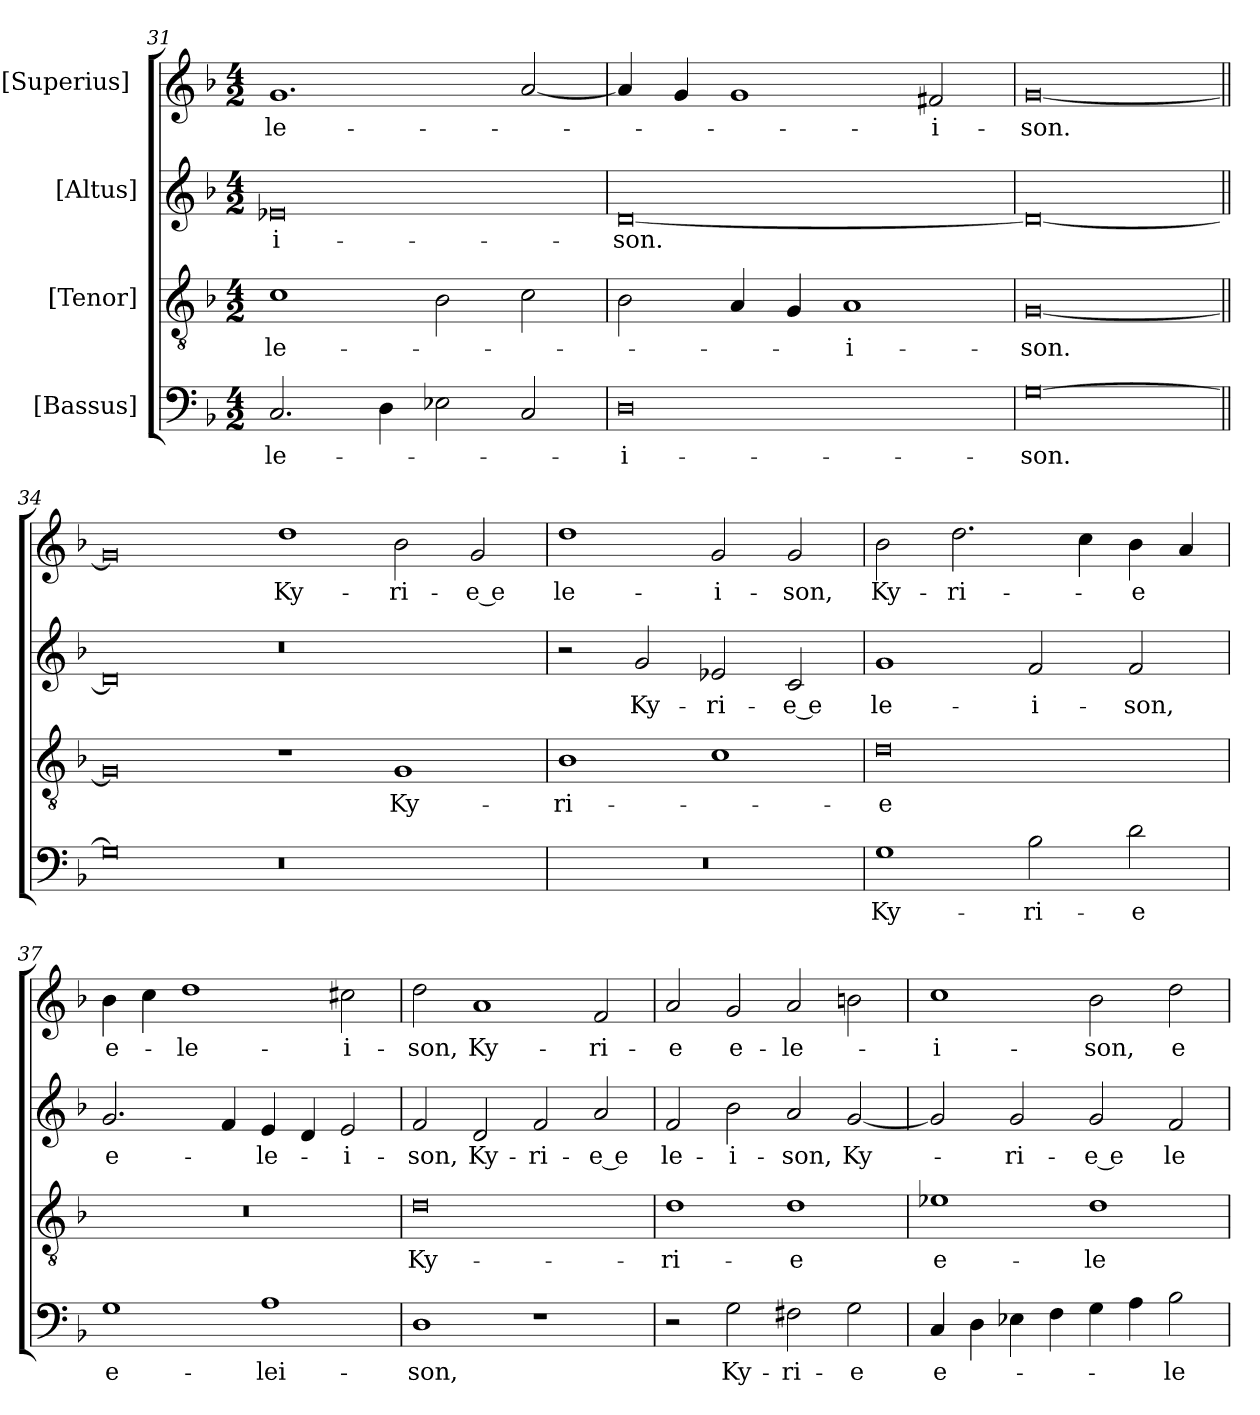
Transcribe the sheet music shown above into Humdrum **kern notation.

**kern	**text	**kern	**text	**kern	**text	**kern	**text
*part4	*part4	*part3	*part3	*part2	*part2	*part1	*part1
*staff4	*staff4	*staff3	*staff3	*staff2	*staff2	*staff1	*staff1
*I"[Bassus]	*	*I"[Tenor]	*	*I"[Altus]	*	*I"[Superius] 	*
*clefF4	*	*clefGv2	*	*clefG2	*	*clefG2	*
*k[b-]	*	*k[b-]	*	*k[b-]	*	*k[b-]	*
*M4/2	*	*M4/2	*	*M4/2	*	*M4/2	*
=31	=31	=31	=31	=31	=31	=31	=31
2.C/	-le-	1c\	-le-	0e-X/	-i-	1.g/	-le-
4D\	.	.	.	.	.	.	.
2E-X\	.	2B-\	.	.	.	.	.
2C/	.	2c\	.	.	.	[2a/	.
=32	=32	=32	=32	=32	=32	=32	=32
0D\	-i-	2B-\	.	[0d/	-son.	4a/]	.
.	.	.	.	.	.	4g/	.
.	.	4A/	.	.	.	1g/	.
.	.	4G/	.	.	.	.	.
.	.	1A/	-i-	.	.	.	.
.	.	.	.	.	.	2f#X/	-i-
=33	=33	=33	=33	=33	=33	=33	=33
[0G\	-son.	[0G/	-son.	0d/_	.	[0g/	-son.
=34||	=34||	=34||	=34||	=34||	=34||	=34||	=34||
0G\]	.	0G/]	.	0d/]	.	0g/]	.
0r	.	1r	.	0r	.	1dd\	Ky-
.	.	1G/	Ky-	.	.	2b-\	-ri-
.	.	.	.	.	.	2g/	-e e
=35	=35	=35	=35	=35	=35	=35	=35
0r	.	1B-\	-ri-	2r	.	1dd\	-le-
.	.	.	.	2g/	Ky-	.	.
.	.	1c\	.	2e-X/	-ri-	2g/	-i-
.	.	.	.	2c/	-e e	2g/	-son,
=36	=36	=36	=36	=36	=36	=36	=36
1G\	Ky-	0d\	-e	1g/	-le-	2b-\	Ky-
.	.	.	.	.	.	2.dd\	-ri-
2B-\	-ri-	.	.	2f/	-i-	.	.
.	.	.	.	.	.	4cc\	.
2d\	-e	.	.	2f/	-son,	4b-\	-e
.	.	.	.	.	.	4a/	.
=37	=37	=37	=37	=37	=37	=37	=37
1G\	e-	0r	.	2.g/	e-	4b-\	e-
.	.	.	.	.	.	4cc\	.
.	.	.	.	.	.	1dd\	-le-
.	.	.	.	4f/	.	.	.
1A\	-lei-	.	.	4e/	-le-	.	.
.	.	.	.	4d/	.	.	.
.	.	.	.	2e/	-i-	2cc#X\	-i-
=38	=38	=38	=38	=38	=38	=38	=38
1D\	-son,	0d\	Ky-	2f/	-son,	2dd\	-son,
.	.	.	.	2d/	Ky-	1a/	Ky-
1r	.	.	.	2f/	-ri-	.	.
.	.	.	.	2a/	-e e	2f/	-ri-
=39	=39	=39	=39	=39	=39	=39	=39
2r	.	1d\	-ri-	2f/	-le-	2a/	-e
2G\	Ky-	.	.	2b-\	-i-	2g/	e-
2F#X\	-ri-	1d\	-e	2a/	-son,	2a/	-le-
2G\	-e	.	.	[2g/	Ky-	2bn\	.
=40	=40	=40	=40	=40	=40	=40	=40
4C/	e-	1e-X\	e-	2g/]	.	1cc\	-i-
4D\	.	.	.	.	.	.	.
4E-X\	.	.	.	2g/	-ri-	.	.
4F\	.	.	.	.	.	.	.
4G\	.	1d\	-le-	2g/	-e e	2b-\	-son,
4A\	.	.	.	.	.	.	.
2B-\	-le-	.	.	2f/	-le-	2dd\	e-
=	=	=	=	=	=	=	=
*-	*-	*-	*-	*-	*-	*-	*-
